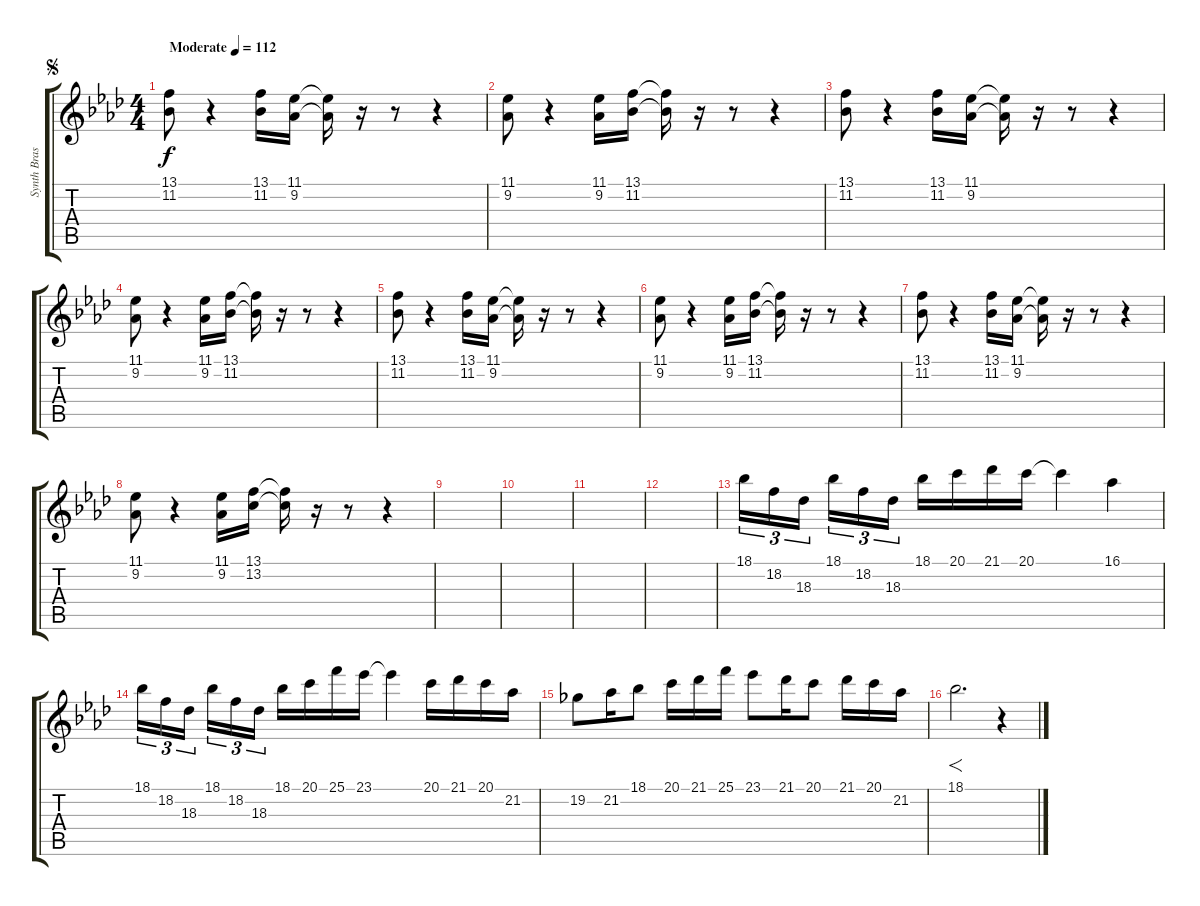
\track ("Synth Brass" "Synth Bras") {instrument synthbrass1}
\staff {score tabs}
\tuning (E4 B3 G3 D3 A2 E2) {hide}
\ts (4 4)
\jump segno
\tempo (112 "Moderate")
\clef g2
\ks ab
(13.1 11.2).8{dy f instrument synthbrass1} r.4 (13.1 11.2).16 (11.1 9.2).16 (11.1{t} 9.2{t}).16 r.16 r.8 r.4 |
(11.1 9.2).8 r.4 (11.1 9.2).16 (13.1 11.2).16 (13.1{t} 11.2{t}).16 r.16 r.8 r.4 |
(13.1 11.2).8 r.4 (13.1 11.2).16 (11.1 9.2).16 (11.1{t} 9.2{t}).16 r.16 r.8 r.4 |
(11.1 9.2).8 r.4 (11.1 9.2).16 (13.1 11.2).16 (13.1{t} 11.2{t}).16 r.16 r.8 r.4 |
(13.1 11.2).8 r.4 (13.1 11.2).16 (11.1 9.2).16 (11.1{t} 9.2{t}).16 r.16 r.8 r.4 |
(11.1 9.2).8 r.4 (11.1 9.2).16 (13.1 11.2).16 (13.1{t} 11.2{t}).16 r.16 r.8 r.4 |
(13.1 11.2).8 r.4 (13.1 11.2).16 (11.1 9.2).16 (11.1{t} 9.2{t}).16 r.16 r.8 r.4 |
(11.1 9.2).8 r.4 (11.1 9.2).16 (13.1 13.2).16 (13.1{t} 13.2{t}).16 r.16 r.8 r.4 |
|
|
|
|
18.1.16{tu (3 2)} 18.2.16{tu (3 2)} 18.3.16{tu (3 2) beam splitsecondary} 18.1.16{tu (3 2)} 18.2.16{tu (3 2)} 18.3.16{tu (3 2)} 18.1.16 20.1.16 21.1.16 20.1.16 20.1{t}.4 16.1.4 |
18.1.16{tu (3 2)} 18.2.16{tu (3 2)} 18.3.16{tu (3 2) beam splitsecondary} 18.1.16{tu (3 2)} 18.2.16{tu (3 2)} 18.3.16{tu (3 2)} 18.1.16 20.1.16 25.1.16 23.1.16 23.1{t}.4 20.1.16 21.1.16 20.1.16 21.2.16 |
19.2.8 21.2.16 18.1.8 20.1.16 21.1.16 25.1.16 23.1.8 21.1.16 20.1.8 21.1.16 20.1.16 21.2.16 |
18.1.2{f d} r.4
